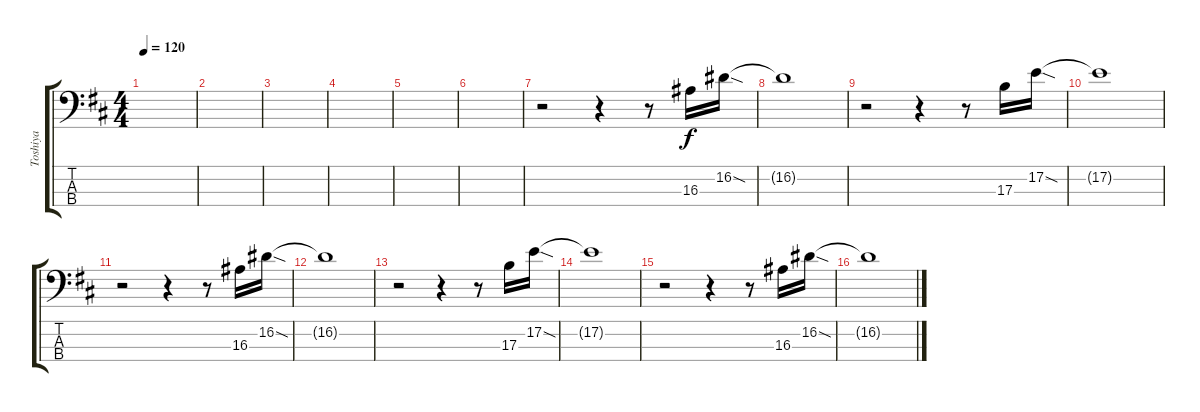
\track ("Toshiya" "Toshiya") {instrument electricbasspick}
\staff {score tabs}
\tuning (E2 B1 Gb1 Db1) {hide}
\ts (4 4)
\tempo 120
\clef f4
\ks bminor
|
|
|
|
|
|
r.2 r.4 r.8 16.3.16 16.2{sod}.16 |
16.2{t}.1 |
r.2 r.4 r.8 17.3.16 17.2{sod}.16 |
17.2{t}.1 |
r.2 r.4 r.8 16.3.16 16.2{sod}.16 |
16.2{t}.1 |
r.2 r.4 r.8 17.3.16 17.2{sod}.16 |
17.2{t}.1 |
r.2 r.4 r.8 16.3.16 16.2{sod}.16 |
16.2{t}.1
